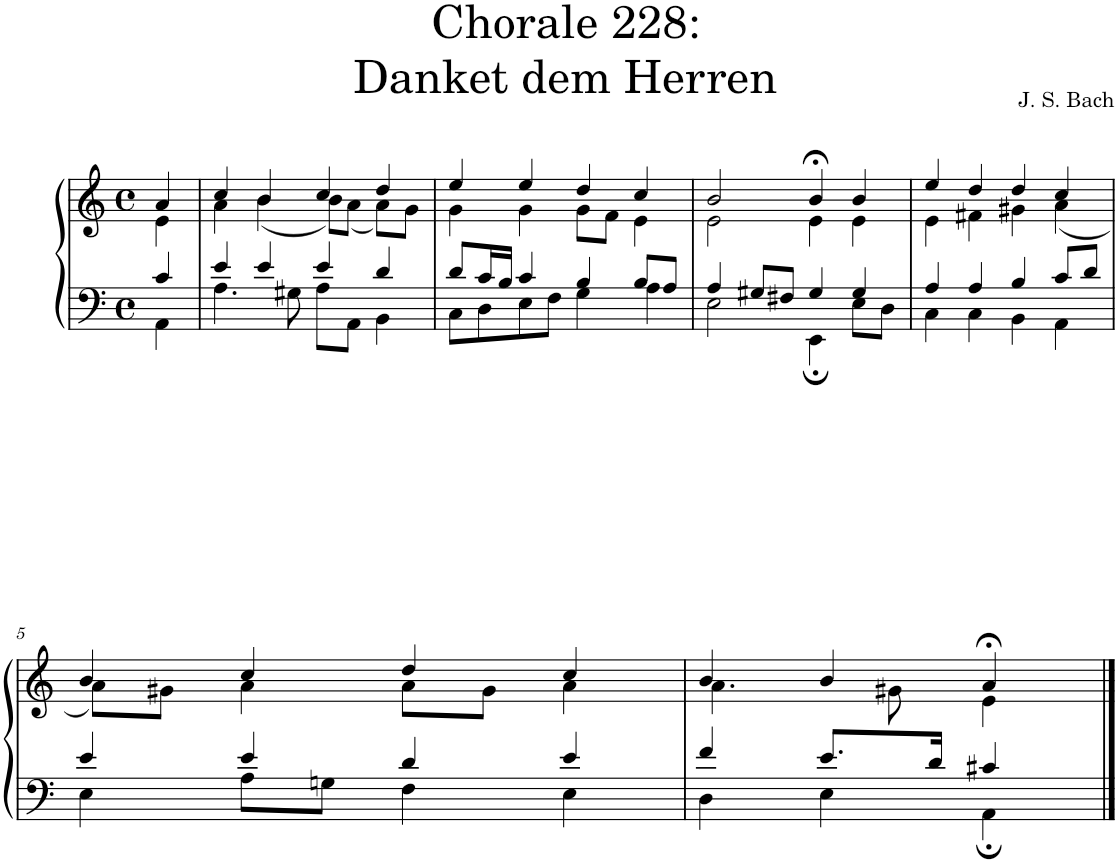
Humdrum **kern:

**kern	**kern
*part1	*part1
*staff2	*staff1
*I"S,A	*
*clefF4	*clefG2
*k[]	*k[]
*M4/4	*M4/4
*met(c)	*met(c)
=	=
*^	*^
4c/	4AA\	4a/	4e\
=1	=1	=1	=1
4e/	4.A\	4cc/	4a\
4e/	.	4b/	(<4b\
.	8G#X\	.	.
4e/	8A\L	4cc/	8b\L)
.	8AA\J	.	(<8a\J
4d/	4BB\	4dd/	8a\L)
.	.	.	8g\J
=2	=2	=2	=2
8d/L	8C\L	4ee/	4g\
16c/L	8D\	.	.
16B/JJ	.	.	.
4c/	8E\	4ee/	4g\
.	8F\J	.	.
4B/	4G\	4dd/	8g\L
.	.	.	8f\J
8B/L	4A\	4cc/	4e\
8A/J	.	.	.
=3	=3	=3	=3
4A/	2E\	2b/	2e\
8G#X/L	.	.	.
8F#X/J	.	.	.
4G#/	4EE;\	4b;</	4e\
4G#/	8E\L	4b/	4e\
.	8D\J	.	.
=4	=4	=4	=4
4A/	4C\	4ee/	4e\
4A/	4C\	4dd/	4f#X\
4B/	4BB\	4dd/	4g#X\
8c/L	4AA\	4cc/	(<4a\
8d/J	.	.	.
!!LO:LB:g=z	!!
=5	=5	=5	=5
4e/	4E\	4b/	8a\L)
.	.	.	8g#X\J
4e/	8A\L	4cc/	4a\
.	8Gn\J	.	.
4d/	4F\	4dd/	8a\L
.	.	.	8g#\J
4e/	4E\	4cc/	4a\
=6	=6	=6	=6
4f/	4D\	4b/	4.a\
8.e/L	4E\	4b/	.
.	.	.	8g#X\
16d/Jk	.	.	.
4c#X/	4AA;\	4a;</	4e\
*v	*v	*	*
*	*v	*v
==	==
*-	*-
